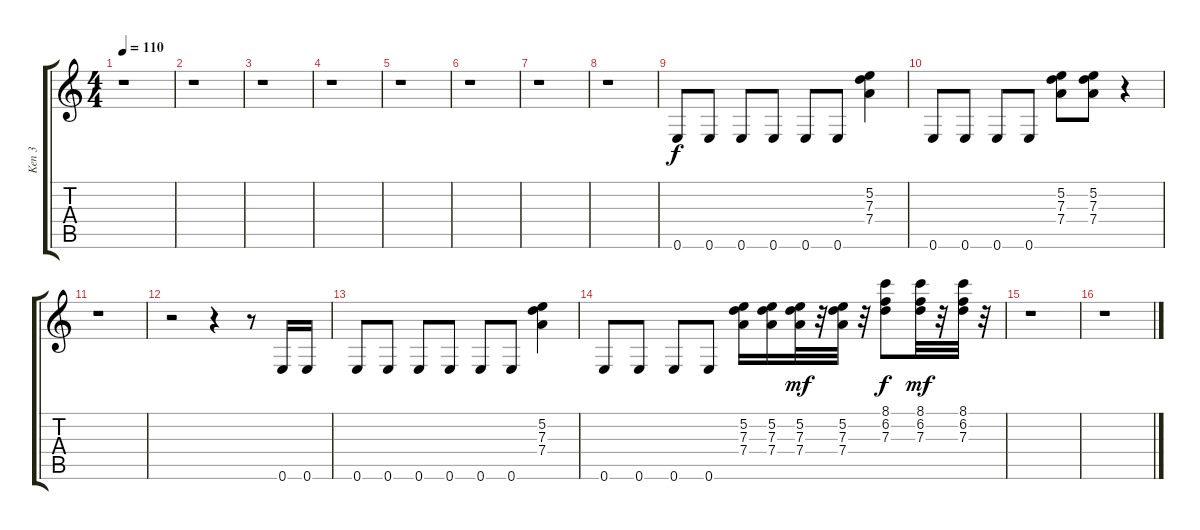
\track ("Ken 3" "Ken 3") {instrument distortionguitar}
\staff {score tabs}
\tuning (E4 B3 G3 D3 A2 E2) {hide}
\ts (4 4)
\tempo 110
\clef g2
\ks c
r.1{dy f} |
r.1 |
r.1 |
r.1 |
r.1 |
r.1 |
r.1 |
r.1 |
0.6.8 0.6.8 0.6.8 0.6.8 0.6.8 0.6.8 (5.2 7.3 7.4).4 |
0.6.8 0.6.8 0.6.8 0.6.8 (5.2 7.3 7.4).8 (5.2 7.3 7.4).8 r.4 |
r.1 |
r.2 r.4 r.8 0.6.16 0.6.16 |
0.6.8 0.6.8 0.6.8 0.6.8 0.6.8 0.6.8 (5.2 7.3 7.4).4 |
0.6.8 0.6.8 0.6.8 0.6.8 (5.2 7.3 7.4).16 (5.2 7.3 7.4).16 (5.2 7.3 7.4).32{dy mf} r.32 (5.2 7.3 7.4).32 r.32 (8.1 6.2 7.3).8{dy f} (8.1 6.2 7.3).32{dy mf} r.32 (8.1 6.2 7.3).32 r.32 |
r.1 |
r.1
